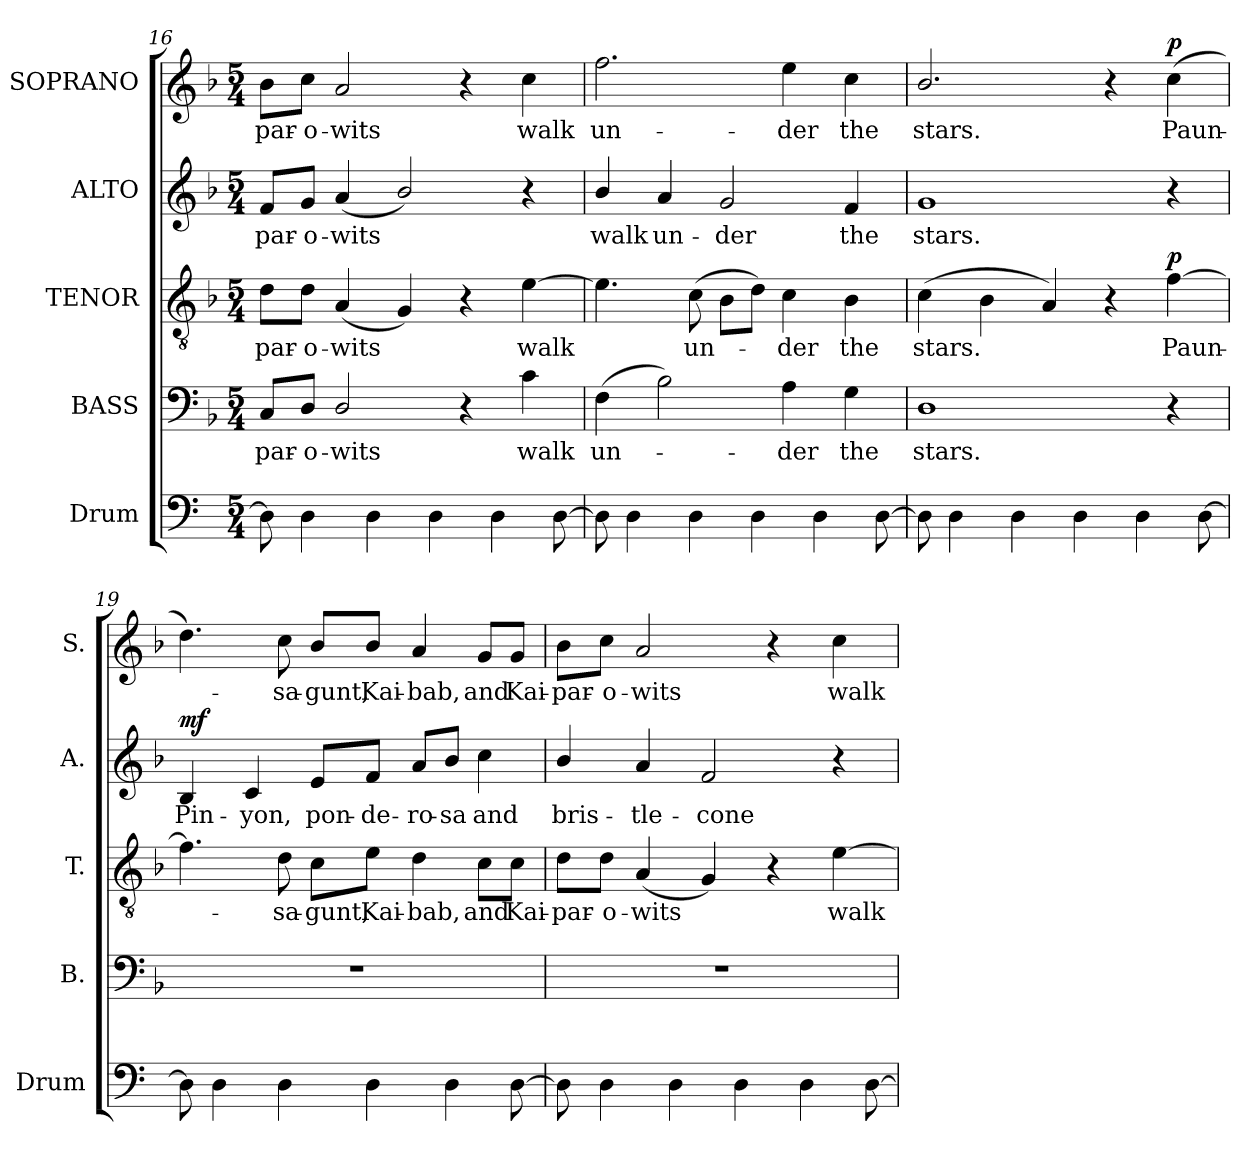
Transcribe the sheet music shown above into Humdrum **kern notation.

**kern	**kern	**text	**kern	**text	**dynam	**kern	**text	**dynam	**kern	**text	**dynam
*part5	*part4	*part4	*part3	*part3	*part3	*part2	*part2	*part2	*part1	*part1	*part1
*staff5	*staff4	*staff4	*staff3	*staff3	*staff3	*staff2	*staff2	*staff2	*staff1	*staff1	*staff1
*I"Drum	*I"BASS	*	*I"TENOR	*	*	*I"ALTO	*	*	*I"SOPRANO	*	*
*I'Drum	*I'B.	*	*I'T.	*	*	*I'A.	*	*	*I'S.	*	*
!!LO:PB:g=z
*clefF4	*clefF4	*	*clefGv2	*	*	*clefG2	*	*	*clefG2	*	*
*	*	*	*ITrd7c12	*	*	*	*	*	*	*	*
*k[]	*k[b-]	*	*k[b-]	*	*	*k[b-]	*	*	*k[b-]	*	*
*a:	*d:	*	*d:	*	*	*d:	*	*	*d:	*	*
*M5/4	*M5/4	*	*M5/4	*	*	*M5/4	*	*	*M5/4	*	*
=16	=16	=16	=16	=16	=16	=16	=16	=16	=16	=16	=16
!	!	!LO:LY:b:color=#000000	!	!	!	!	!	!	!	!	!
!	!	!	!	!LO:LY:b:color=#000000	!	!	!	!	!	!	!
!	!	!	!	!	!	!	!LO:LY:b:color=#000000	!	!	!	!
!	!	!	!	!	!	!	!	!	!	!LO:LY:b:color=#000000	!
8Di\]	8Ci/L	-par-	8Di\L	-par-	.	8fi/L	-par-	.	8b-i\L	-par-	.
!	!	!LO:LY:b:color=#000000	!	!	!	!	!	!	!	!	!
!	!	!	!	!LO:LY:b:color=#000000	!	!	!	!	!	!	!
!	!	!	!	!	!	!	!LO:LY:b:color=#000000	!	!	!	!
!	!	!	!	!	!	!	!	!	!	!LO:LY:b:color=#000000	!
4Di\	8Di/J	-o-	8Di\J	-o-	.	8gi/J	-o-	.	8cci\J	-o-	.
!	!	!LO:LY:b:color=#000000	!	!	!	!	!	!	!	!	!
!	!	!	!	!LO:LY:b:color=#000000	!	!	!	!	!	!	!
!	!	!	!	!	!	!	!LO:LY:b:color=#000000	!	!	!	!
!	!	!	!	!	!	!	!	!	!	!LO:LY:b:color=#000000	!
.	2Di/	-wits	(4AAi/	-wits	.	(4ai/	-wits	.	2ai/	-wits	.
4Di\	.	.	.	.	.	.	.	.	.	.	.
.	.	.	4GGi/)	.	.	2b-i/)	.	.	.	.	.
4Di\	.	.	.	.	.	.	.	.	.	.	.
.	4r	.	4r	.	.	.	.	.	4r	.	.
4Di\	.	.	.	.	.	.	.	.	.	.	.
!	!	!LO:LY:b:color=#000000	!	!	!	!	!	!	!	!	!
!	!	!	!	!LO:LY:b:color=#000000	!	!	!	!	!	!	!
!	!	!	!	!	!	!	!	!	!	!LO:LY:b:color=#000000	!
.	4ci\	walk	[4Ei\	walk	.	4r	.	.	4cci\	walk	.
[8Di\	.	.	.	.	.	.	.	.	.	.	.
=17	=17	=17	=17	=17	=17	=17	=17	=17	=17	=17	=17
!	!	!LO:LY:b:color=#000000	!	!	!	!	!	!	!	!	!
!	!	!	!	!	!	!	!LO:LY:b:color=#000000	!	!	!	!
!	!	!	!	!	!	!	!	!	!	!LO:LY:b:color=#000000	!
8Di\]	(4Fi\	un-	4.Ei\]	.	.	4b-i/	walk	.	2.ffi\	un-	.
4Di\	.	.	.	.	.	.	.	.	.	.	.
!	!	!	!	!	!	!	!LO:LY:b:color=#000000	!	!	!	!
.	2B-i\)	.	.	.	.	4ai/	un-	.	.	.	.
!	!	!	!	!LO:LY:b:color=#000000	!	!	!	!	!	!	!
4Di\	.	.	(8Ci\	un-	.	.	.	.	.	.	.
!	!	!	!	!	!	!	!LO:LY:b:color=#000000	!	!	!	!
.	.	.	8BB-i\L	.	.	2gi/	-der	.	.	.	.
4Di\	.	.	8Di\J)	.	.	.	.	.	.	.	.
!	!	!LO:LY:b:color=#000000	!	!	!	!	!	!	!	!	!
!	!	!	!	!LO:LY:b:color=#000000	!	!	!	!	!	!	!
!	!	!	!	!	!	!	!	!	!	!LO:LY:b:color=#000000	!
.	4Ai\	-der	4Ci\	-der	.	.	.	.	4eei\	-der	.
4Di\	.	.	.	.	.	.	.	.	.	.	.
!	!	!LO:LY:b:color=#000000	!	!	!	!	!	!	!	!	!
!	!	!	!	!LO:LY:b:color=#000000	!	!	!	!	!	!	!
!	!	!	!	!	!	!	!LO:LY:b:color=#000000	!	!	!	!
!	!	!	!	!	!	!	!	!	!	!LO:LY:b:color=#000000	!
.	4Gi\	the	4BB-i\	the	.	4fi/	the	.	4cci\	the	.
[8Di\	.	.	.	.	.	.	.	.	.	.	.
=18	=18	=18	=18	=18	=18	=18	=18	=18	=18	=18	=18
!	!	!LO:LY:b:color=#000000	!	!	!	!	!	!	!	!	!
!	!	!	!	!LO:LY:b:color=#000000	!	!	!	!	!	!	!
!	!	!	!	!	!	!	!LO:LY:b:color=#000000	!	!	!	!
!	!	!	!	!	!	!	!	!	!	!LO:LY:b:color=#000000	!
8Di\]	1Di	stars.	(4Ci\	stars.	.	1gi	stars.	.	2.b-i/	stars.	.
4Di\	.	.	.	.	.	.	.	.	.	.	.
.	.	.	4BB-i\	.	.	.	.	.	.	.	.
4Di\	.	.	.	.	.	.	.	.	.	.	.
.	.	.	4AAi/)	.	.	.	.	.	.	.	.
4Di\	.	.	.	.	.	.	.	.	.	.	.
.	.	.	4r	.	.	.	.	.	4r	.	.
4Di\	.	.	.	.	.	.	.	.	.	.	.
!	!	!	!	!LO:LY:b:color=#000000	!	!	!	!	!	!	!
!	!	!	!	!	!	!	!	!	!	!LO:LY:b:color=#000000	!
.	4r	.	[4Fi\	Paun-	p	4r	.	.	(4cci\	Paun-	p
[8Di\	.	.	.	.	.	.	.	.	.	.	.
!!LO:LB:g=z
=19	=19	=19	=19	=19	=19	=19	=19	=19	=19	=19	=19
!	!LO:N:vis=1	!	!	!	!	!	!	!	!	!	!
!	!	!	!	!	!	!	!LO:LY:b:color=#000000	!	!	!	!
8Di\]	4%5r	.	4.Fi\]	.	.	4B-i/	Pin-	mf	4.ddi\)	.	.
4Di\	.	.	.	.	.	.	.	.	.	.	.
!	!	!	!	!	!	!	!LO:LY:b:color=#000000	!	!	!	!
.	.	.	.	.	.	4ci/	-yon,	.	.	.	.
!	!	!	!	!LO:LY:b:color=#000000	!	!	!	!	!	!	!
!	!	!	!	!	!	!	!	!	!	!LO:LY:b:color=#000000	!
4Di\	.	.	8Di\	-sa-	.	.	.	.	8cci\	-sa-	.
!	!	!	!	!LO:LY:b:color=#000000	!	!	!	!	!	!	!
!	!	!	!	!	!	!	!LO:LY:b:color=#000000	!	!	!	!
!	!	!	!	!	!	!	!	!	!	!LO:LY:b:color=#000000	!
.	.	.	8Ci\L	-gunt,	.	8ei/L	pon-	.	8b-i/L	-gunt,	.
!	!	!	!	!LO:LY:b:color=#000000	!	!	!	!	!	!	!
!	!	!	!	!	!	!	!LO:LY:b:color=#000000	!	!	!	!
!	!	!	!	!	!	!	!	!	!	!LO:LY:b:color=#000000	!
4Di\	.	.	8Ei\J	Kai-	.	8fi/J	-de-	.	8b-i/J	Kai-	.
!	!	!	!	!LO:LY:b:color=#000000	!	!	!	!	!	!	!
!	!	!	!	!	!	!	!LO:LY:b:color=#000000	!	!	!	!
!	!	!	!	!	!	!	!	!	!	!LO:LY:b:color=#000000	!
.	.	.	4Di\	-bab,	.	8ai/L	-ro-	.	4ai/	-bab,	.
!	!	!	!	!	!	!	!LO:LY:b:color=#000000	!	!	!	!
4Di\	.	.	.	.	.	8b-i/J	-sa	.	.	.	.
!	!	!	!	!LO:LY:b:color=#000000	!	!	!	!	!	!	!
!	!	!	!	!	!	!	!LO:LY:b:color=#000000	!	!	!	!
!	!	!	!	!	!	!	!	!	!	!LO:LY:b:color=#000000	!
.	.	.	8Ci\L	and	.	4cci\	and	.	8gi/L	and	.
!	!	!	!	!LO:LY:b:color=#000000	!	!	!	!	!	!	!
!	!	!	!	!	!	!	!	!	!	!LO:LY:b:color=#000000	!
[8Di\	.	.	8Ci\J	Kai-	.	.	.	.	8gi/J	Kai-	.
=20	=20	=20	=20	=20	=20	=20	=20	=20	=20	=20	=20
!	!LO:N:vis=1	!	!	!	!	!	!	!	!	!	!
!	!	!	!	!LO:LY:b:color=#000000	!	!	!	!	!	!	!
!	!	!	!	!	!	!	!LO:LY:b:color=#000000	!	!	!	!
!	!	!	!	!	!	!	!	!	!	!LO:LY:b:color=#000000	!
8Di\]	4%5r	.	8Di\L	-par-	.	4b-i/	bris-	.	8b-i\L	-par-	.
!	!	!	!	!LO:LY:b:color=#000000	!	!	!	!	!	!	!
!	!	!	!	!	!	!	!	!	!	!LO:LY:b:color=#000000	!
4Di\	.	.	8Di\J	-o-	.	.	.	.	8cci\J	-o-	.
!	!	!	!	!LO:LY:b:color=#000000	!	!	!	!	!	!	!
!	!	!	!	!	!	!	!LO:LY:b:color=#000000	!	!	!	!
!	!	!	!	!	!	!	!	!	!	!LO:LY:b:color=#000000	!
.	.	.	(4AAi/	-wits	.	4ai/	-tle-	.	2ai/	-wits	.
4Di\	.	.	.	.	.	.	.	.	.	.	.
!	!	!	!	!	!	!	!LO:LY:b:color=#000000	!	!	!	!
.	.	.	4GGi/)	.	.	2fi/	-cone	.	.	.	.
4Di\	.	.	.	.	.	.	.	.	.	.	.
.	.	.	4r	.	.	.	.	.	4r	.	.
4Di\	.	.	.	.	.	.	.	.	.	.	.
!	!	!	!	!LO:LY:b:color=#000000	!	!	!	!	!	!	!
!	!	!	!	!	!	!	!	!	!	!LO:LY:b:color=#000000	!
.	.	.	[4Ei\	walk	.	4r	.	.	4cci\	walk	.
[8Di\	.	.	.	.	.	.	.	.	.	.	.
=	=	=	=	=	=	=	=	=	=	=	=
*-	*-	*-	*-	*-	*-	*-	*-	*-	*-	*-	*-
